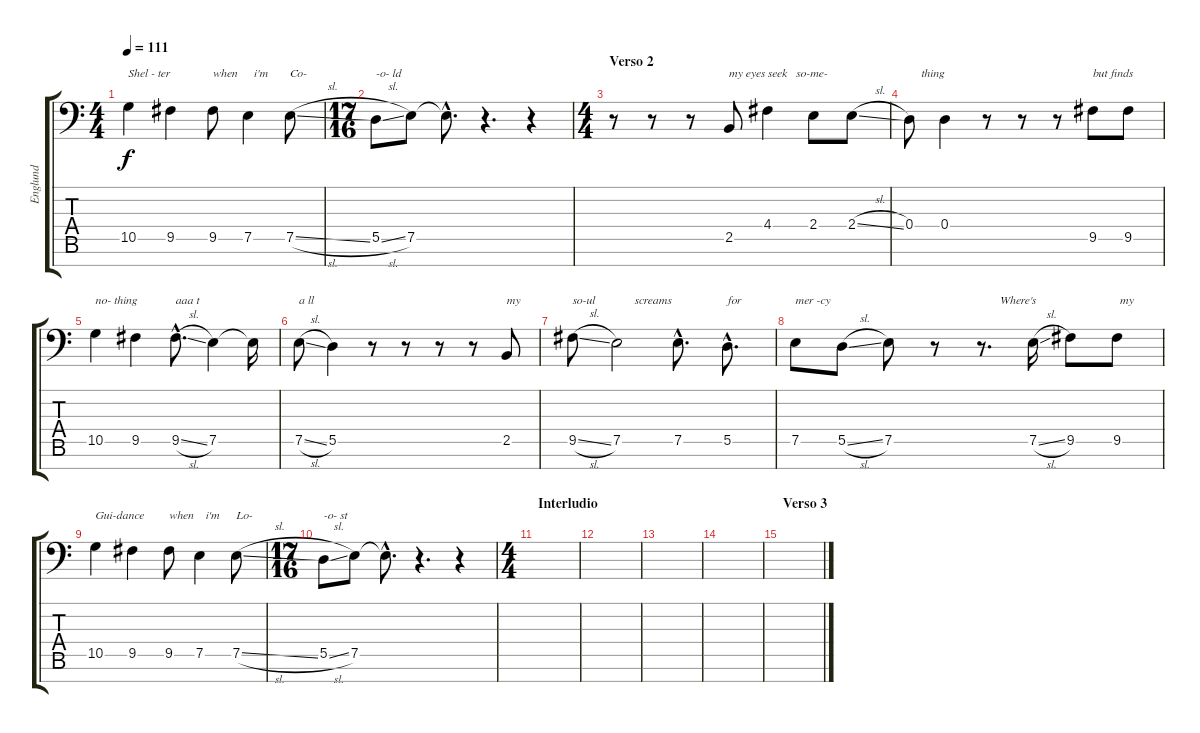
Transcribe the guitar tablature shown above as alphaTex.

\track ("Englund" "Englund") {instrument frenchhorn}
\staff {score tabs}
\tuning (E4 B3 G3 D3 A2 E2 C-1) {hide}
\ts (4 4)
\tempo 111
\clef f4
\ks c
10.5.4{txt "Shel - ter " dy f} 9.5.4 9.5.8{txt "when"} 7.5.4{txt "  i'm"} 7.5{sl}.8{txt "Co-"} |
\ts (17 16)
5.5{sl}.8{txt "-o- ld"} 7.5.8 7.5{hac t}.8{d} r.4{d} r.4 |
\ts (4 4)
\section ("" "Verso 2")
r.8 r.8 r.8 2.5.8{txt "my eyes seek   so-me-"} 4.4.4 2.4.8 2.4{sl}.8 |
0.4.8{txt "    thing"} 0.4.4 r.8 r.8 r.8 9.5.8{txt "but finds"} 9.5.8 |
10.5.4{txt "no- thing"} 9.5.4 9.5{sl hac}.8{d txt "aaa t "} 7.5.4 7.5{t}.16 |
7.5{sl}.8{txt "a ll"} 5.5.4 r.8 r.8 r.8 r.8 2.5.8{txt "my"} |
9.5{sl}.8{txt "so-ul"} 7.5.2{txt "      screams"} 7.5{hac}.8{d} 5.5{hac}.8{d txt "for"} |
7.5.8{txt "mer -cy"} 5.5{sl}.8 7.5.8 r.8 r.8{d txt "      Where's"} 7.5{sl}.16 9.5.8 9.5.8{txt " my"} |
10.5.4{txt "Gui-dance "} 9.5.4 9.5.8{txt "when"} 7.5.4{txt "  i'm"} 7.5{sl}.8{txt "Lo-"} |
\ts (17 16)
5.5{sl}.8{txt "-o- st"} 7.5.8 7.5{hac t}.8{d} r.4{d} r.4 |
\ts (4 4)
\section ("" "Interludio")
|
|
|
|
\section ("" "Verso 3")
